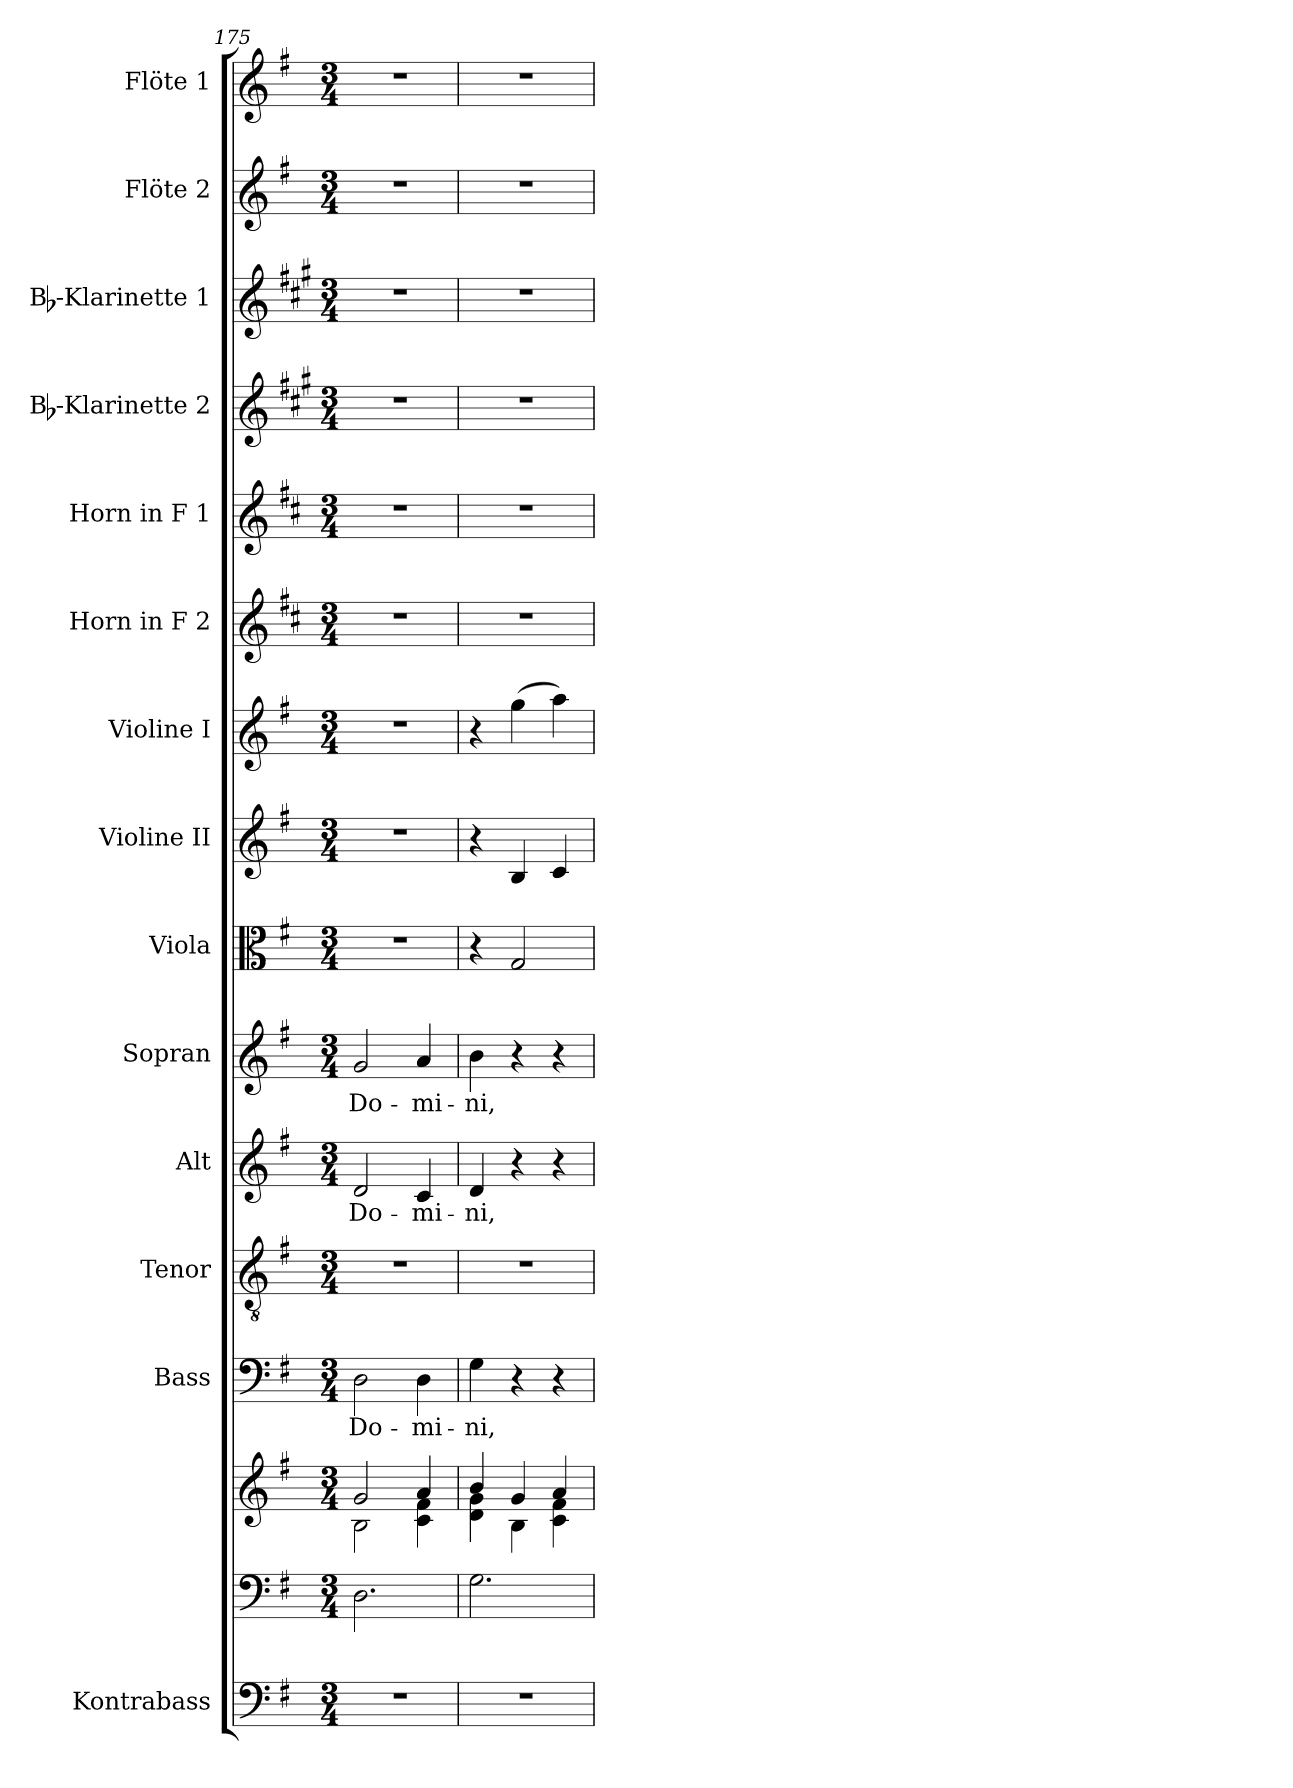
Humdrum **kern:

**kern	**kern	**kern	**kern	**text	**kern	**kern	**text	**kern	**text	**kern	**kern	**kern	**kern	**kern	**kern	**kern	**kern	**kern
*part15	*part14	*part14	*part13	*part13	*part12	*part11	*part11	*part10	*part10	*part9	*part8	*part7	*part6	*part5	*part4	*part3	*part2	*part1
*staff16	*staff15	*staff14	*staff13	*staff13	*staff12	*staff11	*staff11	*staff10	*staff10	*staff9	*staff8	*staff7	*staff6	*staff5	*staff4	*staff3	*staff2	*staff1
*I"Kontrabass	*	*	*I"Bass	*	*I"Tenor	*I"Alt	*	*I"Sopran	*	*I"Viola	*I"Violine II	*I"Violine I	*I"Horn in F 2	*I"Horn in F 1	*I"Bb-Klarinette 2	*I"Bb-Klarinette 1	*I"Flöte 2	*I"Flöte 1
*I'Kb.	*	*	*I'B.	*	*I'T.	*I'A.	*	*I'S.	*	*I'Vla.	*I'Vl. II	*I'Vl. I	*I'Horn 2	*I'Horn 1	*I'Bb Kl. 2	*I'Bb Kl. 1	*I'Fl. 2	*I'Fl. 1
*clefF4	*clefF4	*clefG2	*clefF4	*	*clefGv2	*clefG2	*	*clefG2	*	*clefC3	*clefG2	*clefG2	*clefG2	*clefG2	*clefG2	*clefG2	*clefG2	*clefG2
*ITrd7c12	*	*	*	*	*	*	*	*	*	*	*	*	*ITrd4c7	*ITrd4c7	*ITrd1c2	*ITrd1c2	*	*
*k[f#]	*k[f#]	*k[f#]	*k[f#]	*	*k[f#]	*k[f#]	*	*k[f#]	*	*k[f#]	*k[f#]	*k[f#]	*k[f#]	*k[f#]	*k[f#]	*k[f#]	*k[f#]	*k[f#]
*G:	*G:	*G:	*G:	*	*G:	*G:	*	*G:	*	*G:	*G:	*G:	*G:	*G:	*G:	*G:	*G:	*G:
*M3/4	*M3/4	*M3/4	*M3/4	*	*M3/4	*M3/4	*	*M3/4	*	*M3/4	*M3/4	*M3/4	*M3/4	*M3/4	*M3/4	*M3/4	*M3/4	*M3/4
=175	=175	=175	=175	=175	=175	=175	=175	=175	=175	=175	=175	=175	=175	=175	=175	=175	=175	=175
*	*	*^	*	*	*	*	*	*	*	*	*	*	*	*	*	*	*	*
!	!	!	!	!	!LO:LY:b	!	!	!LO:LY:b	!	!LO:LY:b	!	!	!	!	!	!	!	!	!
2.r	2.D\	2g/	2B\	2D\	Do-	2.r	2d/	Do-	2g/	Do-	2.r	2.r	2.r	2.r	2.r	2.r	2.r	2.r	2.r
!	!	!	!	!	!LO:LY:b	!	!	!LO:LY:b	!	!LO:LY:b	!	!	!	!	!	!	!	!	!
.	.	4a/	4c\ 4f#\	4D\	-mi-	.	4c/	-mi-	4a/	-mi-	.	.	.	.	.	.	.	.	.
=176	=176	=176	=176	=176	=176	=176	=176	=176	=176	=176	=176	=176	=176	=176	=176	=176	=176	=176	=176
!	!	!	!	!	!LO:LY:b	!	!	!LO:LY:b	!	!LO:LY:b	!	!	!	!	!	!	!	!	!
2.r	2.G\	4b/	4d\ 4g\	4G\	-ni,	2.r	4d/	-ni,	4b\	-ni,	4r	4r	4r	2.r	2.r	2.r	2.r	2.r	2.r
.	.	4g/	4B\	4r	.	.	4r	.	4r	.	2G/	4B/	(>4gg\	.	.	.	.	.	.
.	.	4a/	4c\ 4f#\	4r	.	.	4r	.	4r	.	.	4c/	4aa\)	.	.	.	.	.	.
*	*	*v	*v	*	*	*	*	*	*	*	*	*	*	*	*	*	*	*	*
=	=	=	=	=	=	=	=	=	=	=	=	=	=	=	=	=	=	=
*-	*-	*-	*-	*-	*-	*-	*-	*-	*-	*-	*-	*-	*-	*-	*-	*-	*-	*-
